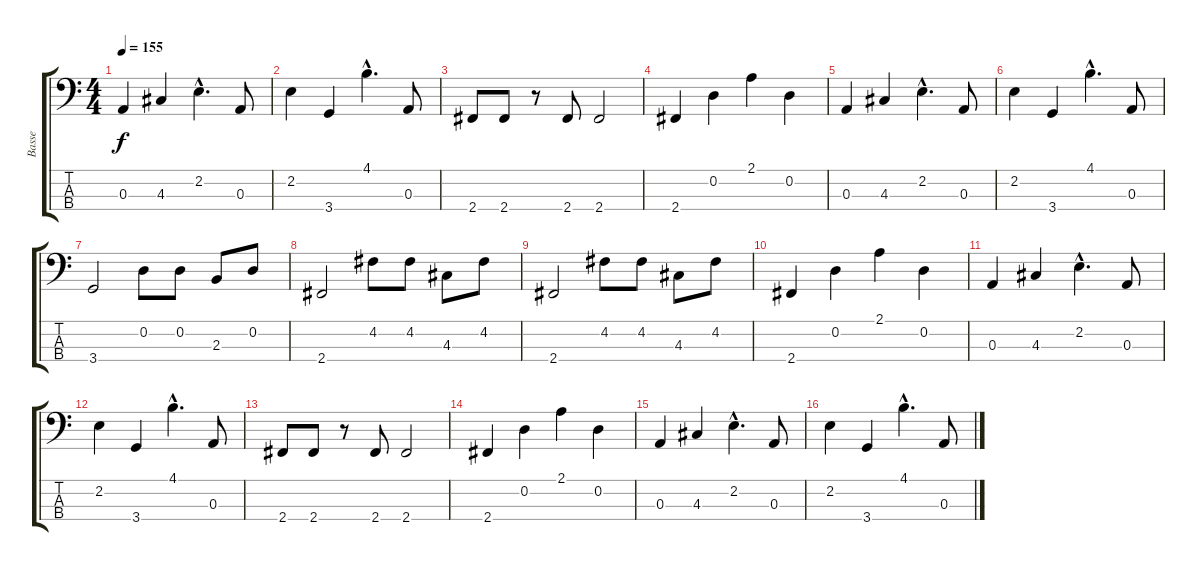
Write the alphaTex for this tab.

\track ("Basse" "Basse") {instrument acousticbass}
\staff {score tabs}
\tuning (G2 D2 A1 E1) {hide}
\ts (4 4)
\tempo 155
\clef f4
\ks c
0.3.4{dy f} 4.3.4 2.2{hac}.4{d} 0.3.8 |
2.2.4 3.4.4 4.1{hac}.4{d} 0.3.8 |
2.4.8 2.4.8 r.8 2.4.8 2.4.2 |
2.4.4 0.2.4 2.1.4 0.2.4 |
0.3.4 4.3.4 2.2{hac}.4{d} 0.3.8 |
2.2.4 3.4.4 4.1{hac}.4{d} 0.3.8 |
3.4.2 0.2.8 0.2.8 2.3.8 0.2.8 |
2.4.2 4.2.8 4.2.8 4.3.8 4.2.8 |
2.4.2 4.2.8 4.2.8 4.3.8 4.2.8 |
2.4.4 0.2.4 2.1.4 0.2.4 |
0.3.4 4.3.4 2.2{hac}.4{d} 0.3.8 |
2.2.4 3.4.4 4.1{hac}.4{d} 0.3.8 |
2.4.8 2.4.8 r.8 2.4.8 2.4.2 |
2.4.4 0.2.4 2.1.4 0.2.4 |
0.3.4 4.3.4 2.2{hac}.4{d} 0.3.8 |
2.2.4 3.4.4 4.1{hac}.4{d} 0.3.8
